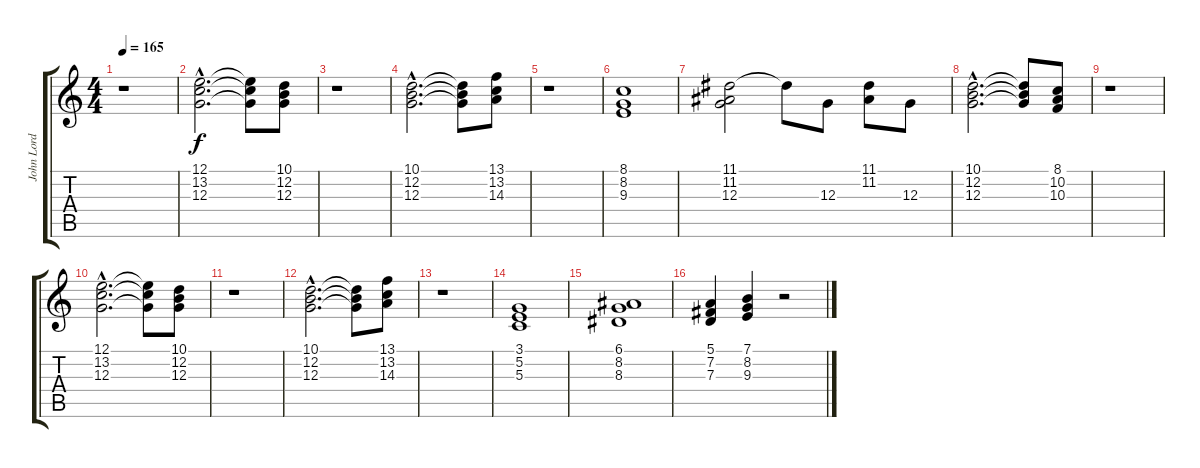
\track ("John Lord" "John Lord") {instrument drawbarorgan}
\staff {score tabs}
\tuning (E4 B3 G3 D3 A2 E2) {hide}
\ts (4 4)
\tempo 165
\clef g2
\ks c
r.1{dy f} |
(12.1{hac} 13.2{hac} 12.3{hac}).2{d} (12.1{t} 13.2{t} 12.3{t}).8 (10.1 12.2 12.3).8 |
r.1 |
(10.1{hac} 12.2{hac} 12.3{hac}).2{d} (10.1{t} 12.2{t} 12.3{t}).8 (13.1 13.2 14.3).8 |
r.1 |
(8.1 8.2 9.3).1 |
(11.1 11.2 12.3).2 11.1{t}.8 12.3.8 (11.1 11.2).8 12.3.8 |
(10.1{hac} 12.2{hac} 12.3{hac}).2{d} (10.1{t} 12.2{t} 12.3{t}).8 (8.1 10.2 10.3).8 |
r.1 |
(12.1{hac} 13.2{hac} 12.3{hac}).2{d} (12.1{t} 13.2{t} 12.3{t}).8 (10.1 12.2 12.3).8 |
r.1 |
(10.1{hac} 12.2{hac} 12.3{hac}).2{d} (10.1{t} 12.2{t} 12.3{t}).8 (13.1 13.2 14.3).8 |
r.1 |
(3.1 5.2 5.3).1 |
(6.1 8.2 8.3).1 |
(5.1 7.2 7.3).4 (7.1 8.2 9.3).4 r.2
